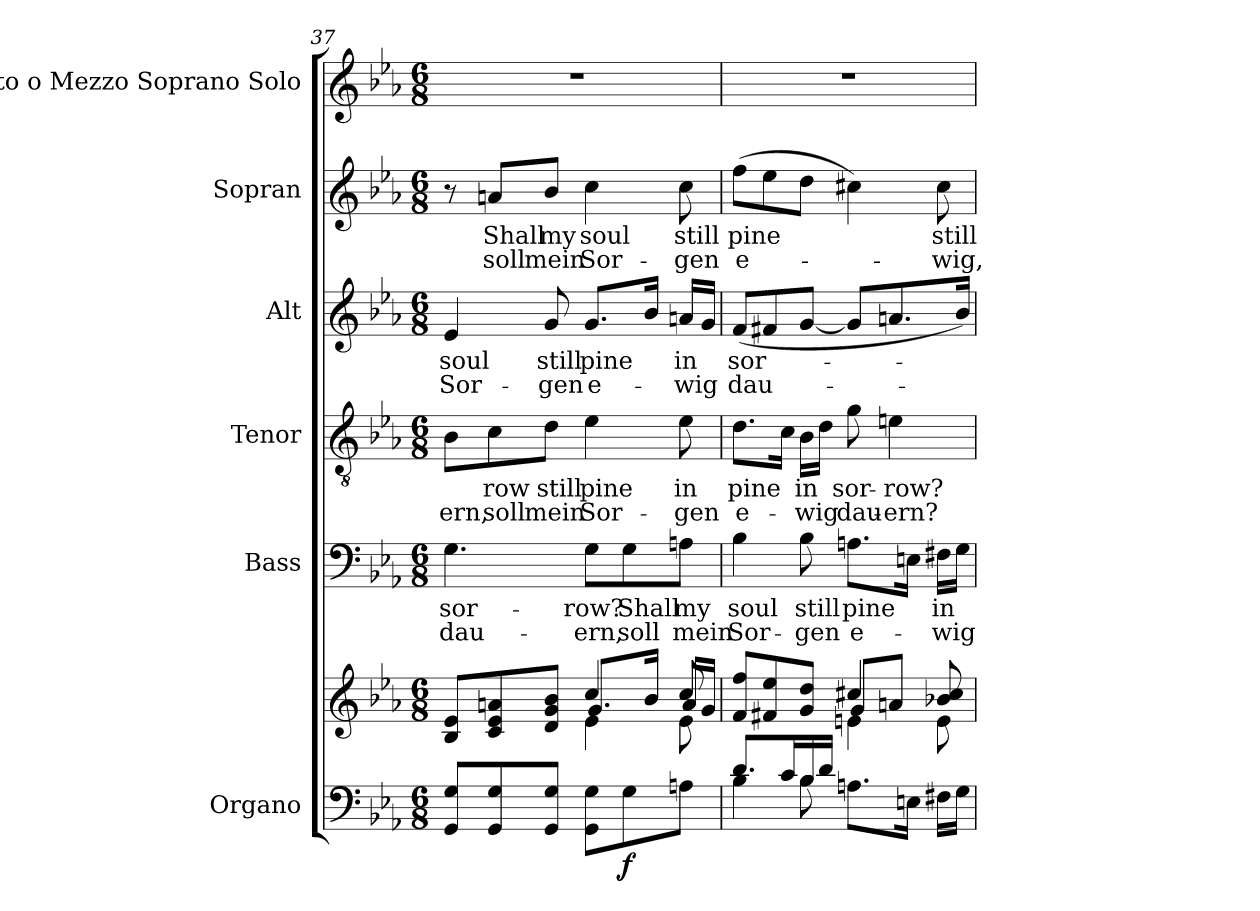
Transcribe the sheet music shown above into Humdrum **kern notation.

**kern	**kern	**dynam	**kern	**text	**text	**kern	**text	**text	**kern	**text	**text	**kern	**text	**text	**kern
*part6	*part6	*part6	*part5	*part5	*part5	*part4	*part4	*part4	*part3	*part3	*part3	*part2	*part2	*part2	*part1
*staff7	*staff6	*staff6/7	*staff5	*staff5	*staff5	*staff4	*staff4	*staff4	*staff3	*staff3	*staff3	*staff2	*staff2	*staff2	*staff1
*I"Organo	*	*	*I"Bass	*	*	*I"Tenor	*	*	*I"Alt	*	*	*I"Sopran	*	*	*I"Alto o Mezzo Soprano Solo
*	*	*	*I'B	*	*	*I'T	*	*	*I'A	*	*	*I'S	*	*	*I'S o l o
*clefF4	*clefG2	*	*clefF4	*	*	*clefGv2	*	*	*clefG2	*	*	*clefG2	*	*	*clefG2
*k[b-e-a-]	*k[b-e-a-]	*	*k[b-e-a-]	*	*	*k[b-e-a-]	*	*	*k[b-e-a-]	*	*	*k[b-e-a-]	*	*	*k[b-e-a-]
*E-:	*E-:	*	*E-:	*	*	*E-:	*	*	*E-:	*	*	*E-:	*	*	*E-:
*M6/8	*M6/8	*	*M6/8	*	*	*M6/8	*	*	*M6/8	*	*	*M6/8	*	*	*M6/8
=37	=37	=37	=37	=37	=37	=37	=37	=37	=37	=37	=37	=37	=37	=37	=37
*	*^	*	*	*	*	*	*	*	*	*	*	*	*	*	*
*	*	*^	*	*	*	*	*	*	*	*	*	*	*	*	*	*
!	!	!	!	!	!	!LO:LY:b	!LO:LY:b	!	!	!LO:LY:b	!	!LO:LY:b	!LO:LY:b	!	!	!	!
8GG/ 8G/L	8B-/ 8e-/L	4.ryy	4.ryy	.	4.G\	sor-	dau-	8B-\L	.	-ern,	4e-/	soul	Sor-	8r	.	.	2.r
!	!	!	!	!	!	!	!	!	!LO:LY:b	!LO:LY:b	!	!	!	!	!LO:LY:b	!LO:LY:b	!
8GG/ 8G/	8c/ 8e-/ 8an/	.	.	.	.	.	.	8c\	-row	soll	.	.	.	8an/L	Shall	soll	.
!	!	!	!	!	!	!	!	!	!LO:LY:b	!LO:LY:b	!	!LO:LY:b	!LO:LY:b	!	!LO:LY:b	!LO:LY:b	!
8GG/ 8G/J	8d/ 8g/ 8b-/J	.	.	.	.	.	.	8d\J	still	mein	8g/	still	-gen	8b-/J	my	mein	.
!	!	!	!	!	!	!LO:LY:b	!LO:LY:b	!	!LO:LY:b	!LO:LY:b	!	!LO:LY:b	!LO:LY:b	!	!LO:LY:b	!LO:LY:b	!
8GG\ 8G\L	4cc/	4e-\	8.g/L	.	8G\L	-row?	-ern,	4e-\	pine	Sor-	8.g/L	pine	e-	4cc\	soul	Sor-	.
!	!	!	!	!LO:DY:b=2	!	!LO:LY:b	!LO:LY:b	!	!	!	!	!	!	!	!	!	!
8G\	.	.	.	f	8G\	Shall	soll	.	.	.	.	.	.	.	.	.	.
.	.	.	16b-/Jk	.	.	.	.	.	.	.	16b-/Jk	.	.	.	.	.	.
!	!	!	!	!	!	!LO:LY:b	!LO:LY:b	!	!LO:LY:b	!LO:LY:b	!	!LO:LY:b	!LO:LY:b	!	!LO:LY:b	!LO:LY:b	!
8An\J	8cc/	8e-\	16a/LL	.	8An\J	my	mein	8e-\	in	-gen	16an/LL	in	-wig	8cc\	still	-gen	.
.	.	.	16g/JJ	.	.	.	.	.	.	.	16g/JJ	.	.	.	.	.	.
=38	=38	=38	=38	=38	=38	=38	=38	=38	=38	=38	=38	=38	=38	=38	=38	=38	=38
*^	*	*	*	*	*	*	*	*	*	*	*	*	*	*	*	*	*
!	!	!	!	!	!	!	!LO:LY:b	!LO:LY:b	!	!LO:LY:b	!LO:LY:b	!	!LO:LY:b	!LO:LY:b	!	!LO:LY:b	!LO:LY:b	!
8.d/L	4B-\	8f/ 8ff/L	4.ryy	4.ryy	.	4B-\	soul	Sor-	8.d\L	pine	e-	(<8f/L	sor-	dau-	(>8ff\L	pine	e-	2.r
.	.	8f#X/ 8ee-/	.	.	.	.	.	.	.	.	.	8f#X/	.	.	8ee-\	.	.	.
16c/L	.	.	.	.	.	.	.	.	16c\Jk	.	.	.	.	.	.	.	.	.
!	!	!	!	!	!	!	!LO:LY:b	!LO:LY:b	!	!LO:LY:b	!LO:LY:b	!	!	!	!	!	!	!
16B-/	8B-\	8g/ 8dd/J	.	.	.	8B-\	still	-gen	16B-\LL	in	-wig	[8g/J	.	.	8dd\J	.	.	.
16d/JJ	.	.	.	.	.	.	.	.	16d\JJ	.	.	.	.	.	.	.	.	.
!	!	!	!	!	!	!	!LO:LY:b	!LO:LY:b	!	!LO:LY:b	!LO:LY:b	!	!	!	!	!	!	!
4.ryy	8.An\L	4cc#X/	4en\	8g/L	.	8.An\L	pine	e-	8g\	sor-	dau-	8g/L]	.	.	4cc#X\)	.	.	.
!	!	!	!	!	!	!	!	!	!	!LO:LY:b	!LO:LY:b	!	!	!	!	!	!	!
.	.	.	.	8an/J	.	.	.	.	4en\	-row?	-ern?	8.an/	.	.	.	.	.	.
.	16En\Jk	.	.	.	.	16En\Jk	.	.	.	.	.	.	.	.	.	.	.	.
!	!	!	!	!	!	!	!LO:LY:b	!LO:LY:b	!	!	!	!	!	!	!	!LO:LY:b	!LO:LY:b	!
.	16F#X\LL	8b-X/ 8cc#/	8e\	8ryy	.	16F#X\LL	in	-wig	.	.	.	.	.	.	8cc#\	still	-wig,	.
.	16G\JJ	.	.	.	.	16G\JJ	.	.	.	.	.	16b-/Jk)	.	.	.	.	.	.
*v	*v	*	*	*	*	*	*	*	*	*	*	*	*	*	*	*	*	*
*	*v	*v	*v	*	*	*	*	*	*	*	*	*	*	*	*	*	*
=	=	=	=	=	=	=	=	=	=	=	=	=	=	=	=
*-	*-	*-	*-	*-	*-	*-	*-	*-	*-	*-	*-	*-	*-	*-	*-
